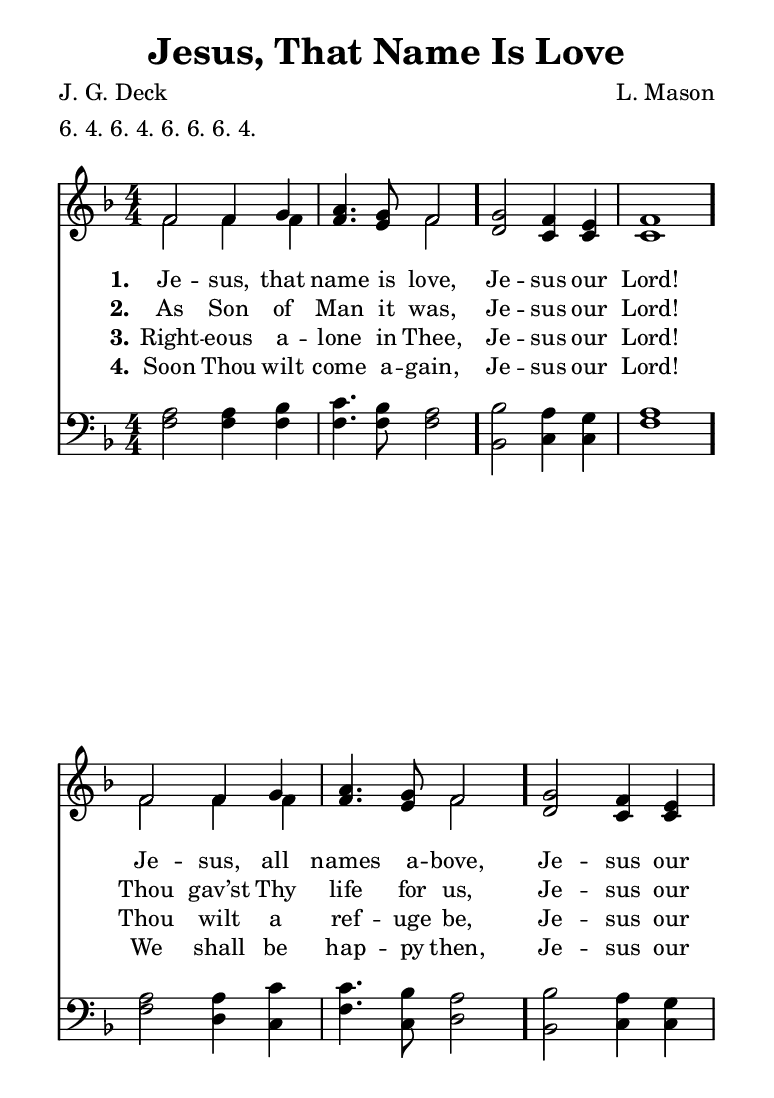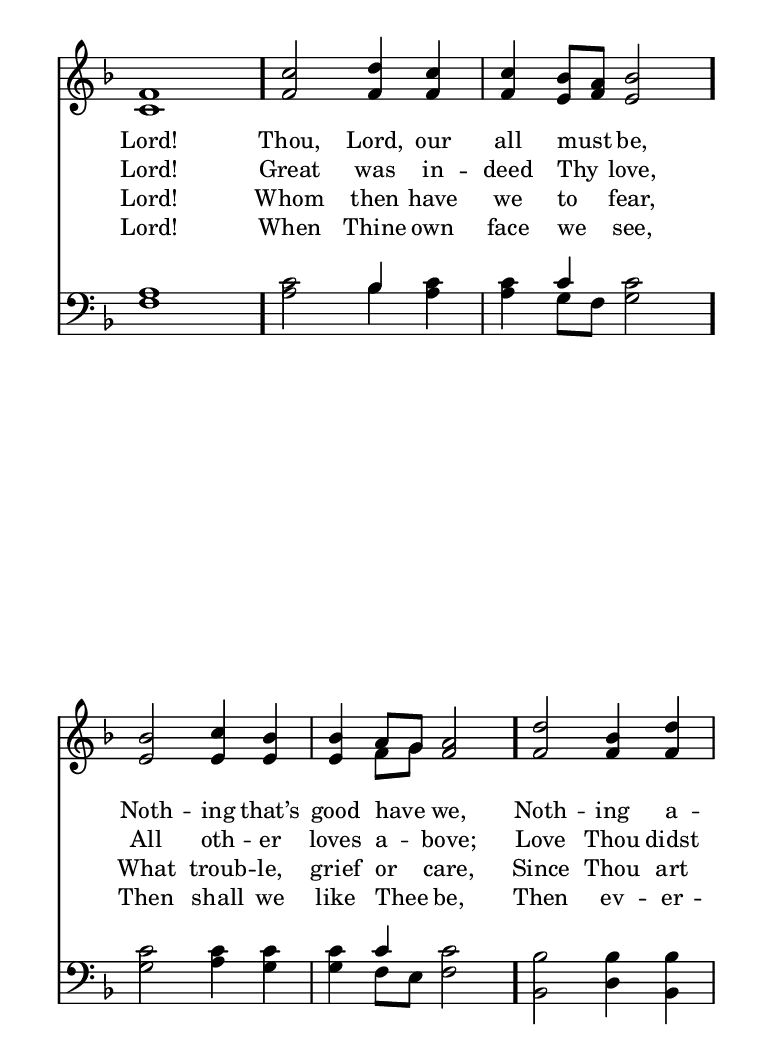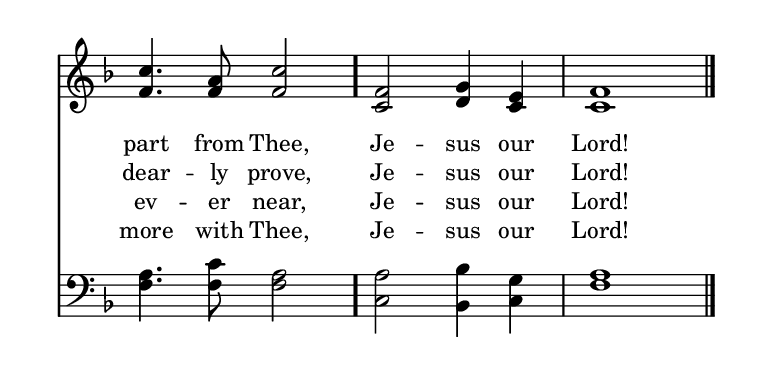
\include "common/global.ily"
\paper {
  \include "common/paper.ily"
  ragged-last-bottom = ##t
  system-system-spacing.padding = 8
}

\header{
  hymnnumber = "231"
  title = "Jesus, That Name Is Love"
  tunename = "Oak"
  meter = "6. 4. 6. 4. 6. 6. 6. 4."
  poet = "J. G. Deck"
  composer = "L. Mason"
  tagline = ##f
}

global = {
  \include "common/overrides.ily"
  \override Staff.TimeSignature.style = #'numbered
  \time 4/4
  \override Score.MetronomeMark.transparent = ##t % hide all fermata changes too
  \tempo 4=120
  \key f \major
  \autoBeamOff
}

patternA = { c2 c4 c | c4. c8 c2 }
patternB = { c2 c4 c | c1 }
patternC = { c2 c4 c | c c8[ c] c2 }
patternD = { c2 c4 c | c c4 c2 }

notesSoprano = {
\global
\relative c' {

  f2 f4 g | a4. g8 f2
  g2 f4 e | f1
  f2 f4 g | a4. g8 f2
  g2 f4 e | f1

  c'2 d4 c | c bes8[ a] bes2
  \changePitch \patternC { bes c bes | bes a g a }
  \changePitch \patternA { d bes d | c a c }
  \changePitch \patternB { f, g e | f }

  \bar "|."

}
}

notesAlto = {
\global
\relative e' {

  \changePitch \patternA { f f f | f e f }
  \changePitch \patternB { d c c | c }
  \changePitch \patternA { f f f | f e f }
  \changePitch \patternB { d c c | c }

  \changePitch \patternC { f f f | f e f e }
  \changePitch \patternC { e e e | e f g f }
  \changePitch \patternA { f f f | f f f }
  \changePitch \patternB { c d c | c }

}
}

notesTenor = {
\global
\relative a {

  \changePitch \patternA { a a bes | c bes a }
  \changePitch \patternB { bes a g | a }
  \changePitch \patternA { a a c | c bes a }
  \changePitch \patternB { bes a g | a }

  \changePitch \patternD { c bes c | c c c }
  \changePitch \patternD { c c c | c c c }
  \changePitch \patternA { bes bes bes | a c a }
  \changePitch \patternB { a bes g | a }

}
}

notesBass = {
\global
\relative f {

  \changePitch \patternA { f f f | f f f }
  \changePitch \patternB { bes, c c | f }
  \changePitch \patternA { f d c | f c d }
  \changePitch \patternB { bes c c | f }

  \changePitch \patternC { a bes a | a g f g }
  \changePitch \patternC { g a g | g f e f }
  \changePitch \patternA { bes, d bes | f' f f }
  \changePitch \patternB { c bes c | f }

}
}

wordsA = \lyricmode {
\set stanza = "1."

Je -- sus, that name is love, \bar "."
Je -- sus our Lord! \bar "."
Je -- sus, all names a -- bove, \bar "."
Je -- sus our Lord! \bar "."
Thou, Lord, our all must be, \bar "."
Noth -- ing that’s good have we, \bar "."
Noth -- ing a -- part from Thee, \bar "."
Je -- sus our Lord! \bar "."

}

wordsB = \lyricmode {
\set stanza = "2."

As Son of Man it was,
Je -- sus our Lord!
Thou gav’st Thy life for us,
Je -- sus our Lord!
Great was in -- deed Thy love,
All oth -- er loves a -- bove;
Love Thou didst dear -- ly prove,
Je -- sus our Lord!

}

wordsC = \lyricmode {
\set stanza = "3."

Right -- eous a -- lone in Thee,
Je -- sus our Lord!
Thou wilt a ref -- uge be,
Je -- sus our Lord!
Whom then have we to fear,
What troub -- le, grief or care,
Since Thou art ev -- er near,
Je -- sus our Lord!

}

wordsD = \lyricmode {
\set stanza = "4."

Soon Thou wilt come a -- gain,
Je -- sus our Lord!
We shall be hap -- py then,
Je -- sus our Lord!
When Thine own face we see,
Then shall we like Thee be,
Then ev -- er -- more with Thee,
Je -- sus our Lord!

}

\score {
  \context ChoirStaff <<
    \context Staff = upper <<
      \set Staff.autoBeaming = ##f
      \set ChoirStaff.systemStartDelimiter = #'SystemStartBar
      \set ChoirStaff.printPartCombineTexts = ##f
      \partcombine #'(2 . 9) \notesSoprano \notesAlto
      \context NullVoice = sopranos { \voiceOne << \notesSoprano >> }
      \context Lyrics = one   \lyricsto sopranos \wordsA
      \context Lyrics = two   \lyricsto sopranos \wordsB
      \context Lyrics = three \lyricsto sopranos \wordsC
      \context Lyrics = four  \lyricsto sopranos \wordsD
    >>
    \context Staff = men <<
      \set Staff.autoBeaming = ##f
      \clef bass
      \set ChoirStaff.printPartCombineTexts = ##f
      \partcombine #'(2 . 9) \notesTenor \notesBass
    >>
  >>
  \layout {
    \include "common/layout.ily"
  }
  \midi{
    \include "common/midi.ily"
  }
}

\version "2.19.49"  % necessary for upgrading to future LilyPond versions.

% vi:set et ts=2 sw=2 ai nocindent syntax=lilypond:
